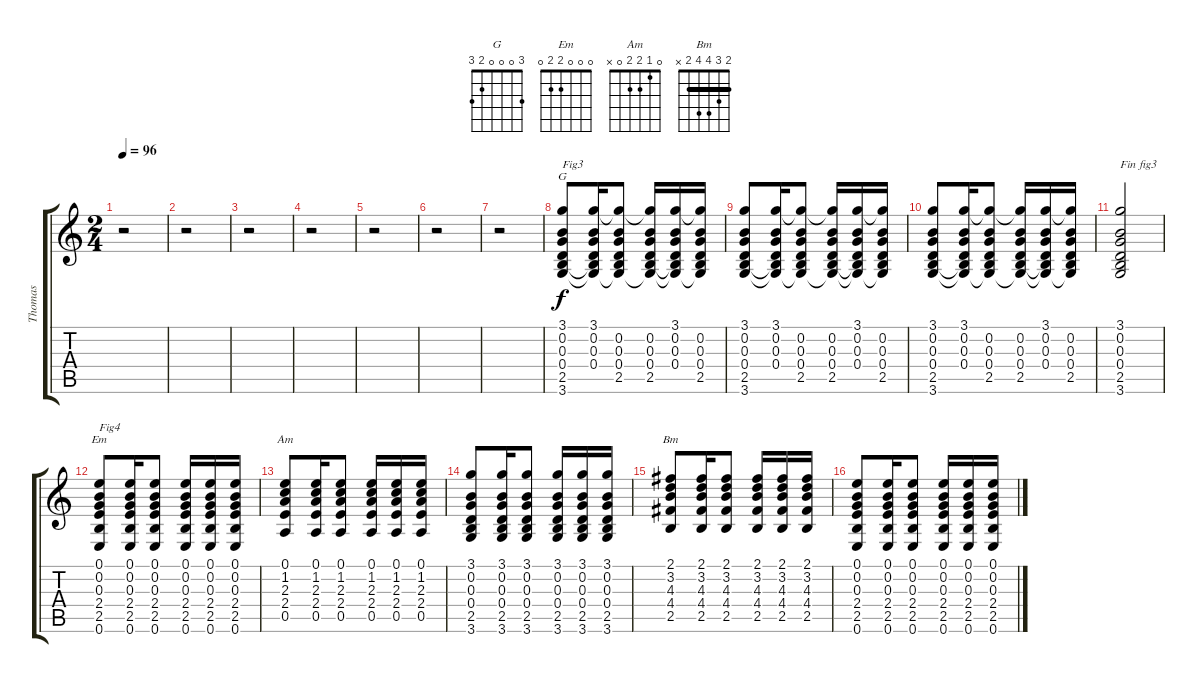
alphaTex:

\track ("Thomas" "Thomas") {instrument electricguitarjazz}
\staff {score tabs}
\tuning (E4 B3 G3 D3 A2 E2) {hide}
\chord ("G" 3 0 0 0 2 3)
\chord ("Em" 0 0 0 2 2 0)
\chord ("Am" 0 1 2 2 0 x)
\chord ("Bm" 2 3 4 4 2 x) {barre 2}
\ts (2 4)
\tempo 96
\clef g2
\ks c
r.2{dy f} |
r.2 |
r.2 |
r.2 |
r.2 |
r.2 |
r.2 |
(3.1 0.2 0.3 0.4 2.5 3.6).8{ch "G" txt "Fig3"} (3.1 0.2 0.3 0.4 2.5{t} 3.6{t}).16 (3.1{t} 0.2 0.3 0.4 2.5 3.6{t}).8 (3.1{t} 0.2 0.3 0.4 2.5 3.6{t}).16 (3.1 0.2 0.3 0.4 2.5{t} 3.6{t}).16 (3.1{t} 0.2 0.3 0.4 2.5 3.6{t}).16 |
(3.1 0.2 0.3 0.4 2.5 3.6).8 (3.1 0.2 0.3 0.4 2.5{t} 3.6{t}).16 (3.1{t} 0.2 0.3 0.4 2.5 3.6{t}).8 (3.1{t} 0.2 0.3 0.4 2.5 3.6{t}).16 (3.1 0.2 0.3 0.4 2.5{t} 3.6{t}).16 (3.1{t} 0.2 0.3 0.4 2.5 3.6{t}).16 |
(3.1 0.2 0.3 0.4 2.5 3.6).8 (3.1 0.2 0.3 0.4 2.5{t} 3.6{t}).16 (3.1{t} 0.2 0.3 0.4 2.5 3.6{t}).8 (3.1{t} 0.2 0.3 0.4 2.5 3.6{t}).16 (3.1 0.2 0.3 0.4 2.5{t} 3.6{t}).16 (3.1{t} 0.2 0.3 0.4 2.5 3.6{t}).16 |
(3.1 0.2 0.3 0.4 2.5 3.6).2{txt "Fin fig3"} |
(0.1 0.2 0.3 2.4 2.5 0.6).8{ch "Em" txt "Fig4"} (0.1 0.2 0.3 2.4 2.5 0.6).16 (0.1 0.2 0.3 2.4 2.5 0.6).8 (0.1 0.2 0.3 2.4 2.5 0.6).16 (0.1 0.2 0.3 2.4 2.5 0.6).16 (0.1 0.2 0.3 2.4 2.5 0.6).16 |
(0.1 1.2 2.3 2.4 0.5).8{ch "Am"} (0.1 1.2 2.3 2.4 0.5).16 (0.1 1.2 2.3 2.4 0.5).8 (0.1 1.2 2.3 2.4 0.5).16 (0.1 1.2 2.3 2.4 0.5).16 (0.1 1.2 2.3 2.4 0.5).16 |
(3.1 0.2 0.3 0.4 2.5 3.6).8 (3.1 0.2 0.3 0.4 2.5 3.6).16 (3.1 0.2 0.3 0.4 2.5 3.6).8 (3.1 0.2 0.3 0.4 2.5 3.6).16 (3.1 0.2 0.3 0.4 2.5 3.6).16 (3.1 0.2 0.3 0.4 2.5 3.6).16 |
(2.1 3.2 4.3 4.4 2.5).8{ch "Bm"} (2.1 3.2 4.3 4.4 2.5).16 (2.1 3.2 4.3 4.4 2.5).8 (2.1 3.2 4.3 4.4 2.5).16 (2.1 3.2 4.3 4.4 2.5).16 (2.1 3.2 4.3 4.4 2.5).16 |
(0.1 0.2 0.3 2.4 2.5 0.6).8 (0.1 0.2 0.3 2.4 2.5 0.6).16 (0.1 0.2 0.3 2.4 2.5 0.6).8 (0.1 0.2 0.3 2.4 2.5 0.6).16 (0.1 0.2 0.3 2.4 2.5 0.6).16 (0.1 0.2 0.3 2.4 2.5 0.6).16
